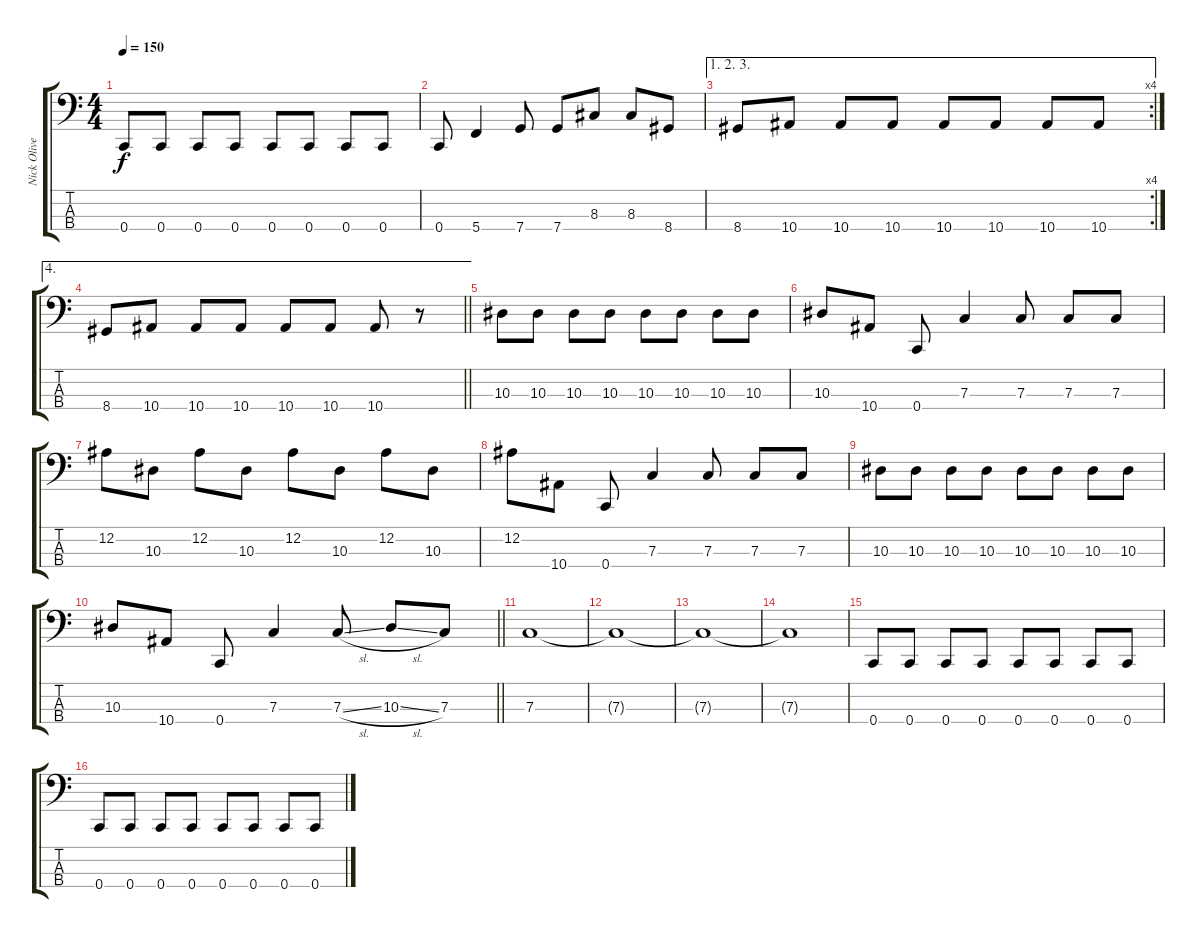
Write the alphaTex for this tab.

\track ("Nick Oliveri" "Nick Olive") {instrument electricbasspick}
\staff {score tabs}
\tuning (Eb2 Bb1 F1 C1) {hide}
\ts (4 4)
\tempo 150
\clef f4
\ks c
0.4.8{dy f} 0.4.8 0.4.8 0.4.8 0.4.8 0.4.8 0.4.8 0.4.8 |
0.4.8 5.4.4 7.4.8 7.4.8 8.3.8 8.3.8 8.4.8 |
\ae (1 2 3)
\rc 4
8.4.8 10.4.8 10.4.8 10.4.8 10.4.8 10.4.8 10.4.8 10.4.8 |
\ae 4
\barLineRight lightlight
8.4.8 10.4.8 10.4.8 10.4.8 10.4.8 10.4.8 10.4.8 r.8 |
10.3.8 10.3.8 10.3.8 10.3.8 10.3.8 10.3.8 10.3.8 10.3.8 |
10.3.8 10.4.8 0.4.8 7.3.4 7.3.8 7.3.8 7.3.8 |
12.2.8 10.3.8 12.2.8 10.3.8 12.2.8 10.3.8 12.2.8 10.3.8 |
12.2.8 10.4.8 0.4.8 7.3.4 7.3.8 7.3.8 7.3.8 |
10.3.8 10.3.8 10.3.8 10.3.8 10.3.8 10.3.8 10.3.8 10.3.8 |
\barLineRight lightlight
10.3.8 10.4.8 0.4.8 7.3.4 7.3{sl}.8 10.3{sl}.8 7.3.8 |
7.3.1 |
7.3{t}.1 |
7.3{t}.1 |
7.3{t}.1 |
0.4.8 0.4.8 0.4.8 0.4.8 0.4.8 0.4.8 0.4.8 0.4.8 |
0.4.8 0.4.8 0.4.8 0.4.8 0.4.8 0.4.8 0.4.8 0.4.8
